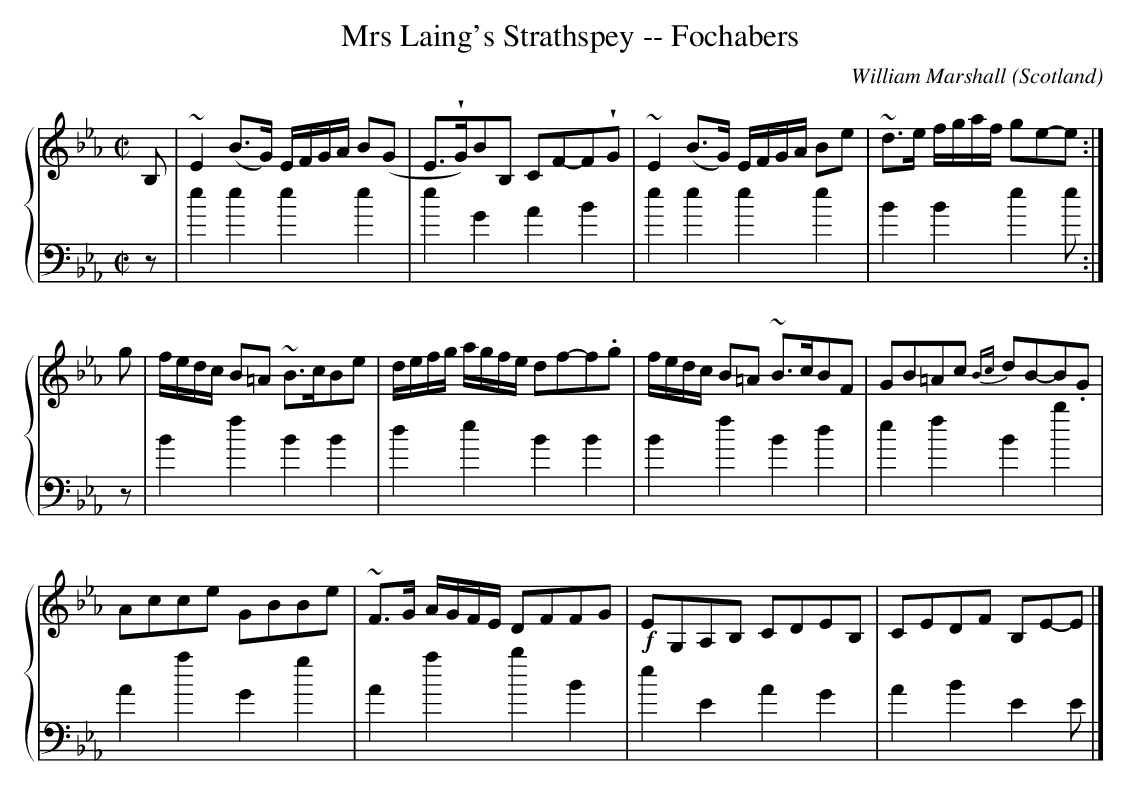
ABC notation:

X:1
T:Mrs Laing's Strathspey -- Fochabers
C:William Marshall
L:1/8
M:C|
O:Scotland
K:Eb
%%staves {1 2}
V:1
B, | \
~E2 (B>G) E/F/G/A/ B(G | E>!wedge!G)BB, CF-F!wedge!G | \
~E2 (B>G) E/F/G/A/ Be | ~d>e f/g/a/f/ ge-e :|
g | \
f/e/d/c/ B=A !=!~B>cBe | d/e/f/g/ a/g/f/e/ df-f.g | \
f/e/d/c/ B=A !=!~B>cBF | GB=Ac {Bc}dB-B.G |
Acce GBBe | ~F>G A/G/F/E/ DFFG | \
!f!EG,A,B, CDEB, | CEDF B,E-E |]
V:2 clef=bass
L:1/4
z/ | eeee | eGAB | eeee | BBee/ :| \
z/ | BfBB | deBB | BfBd | efBb | AaGg | AabB | eEAG| ABEE/ |]
